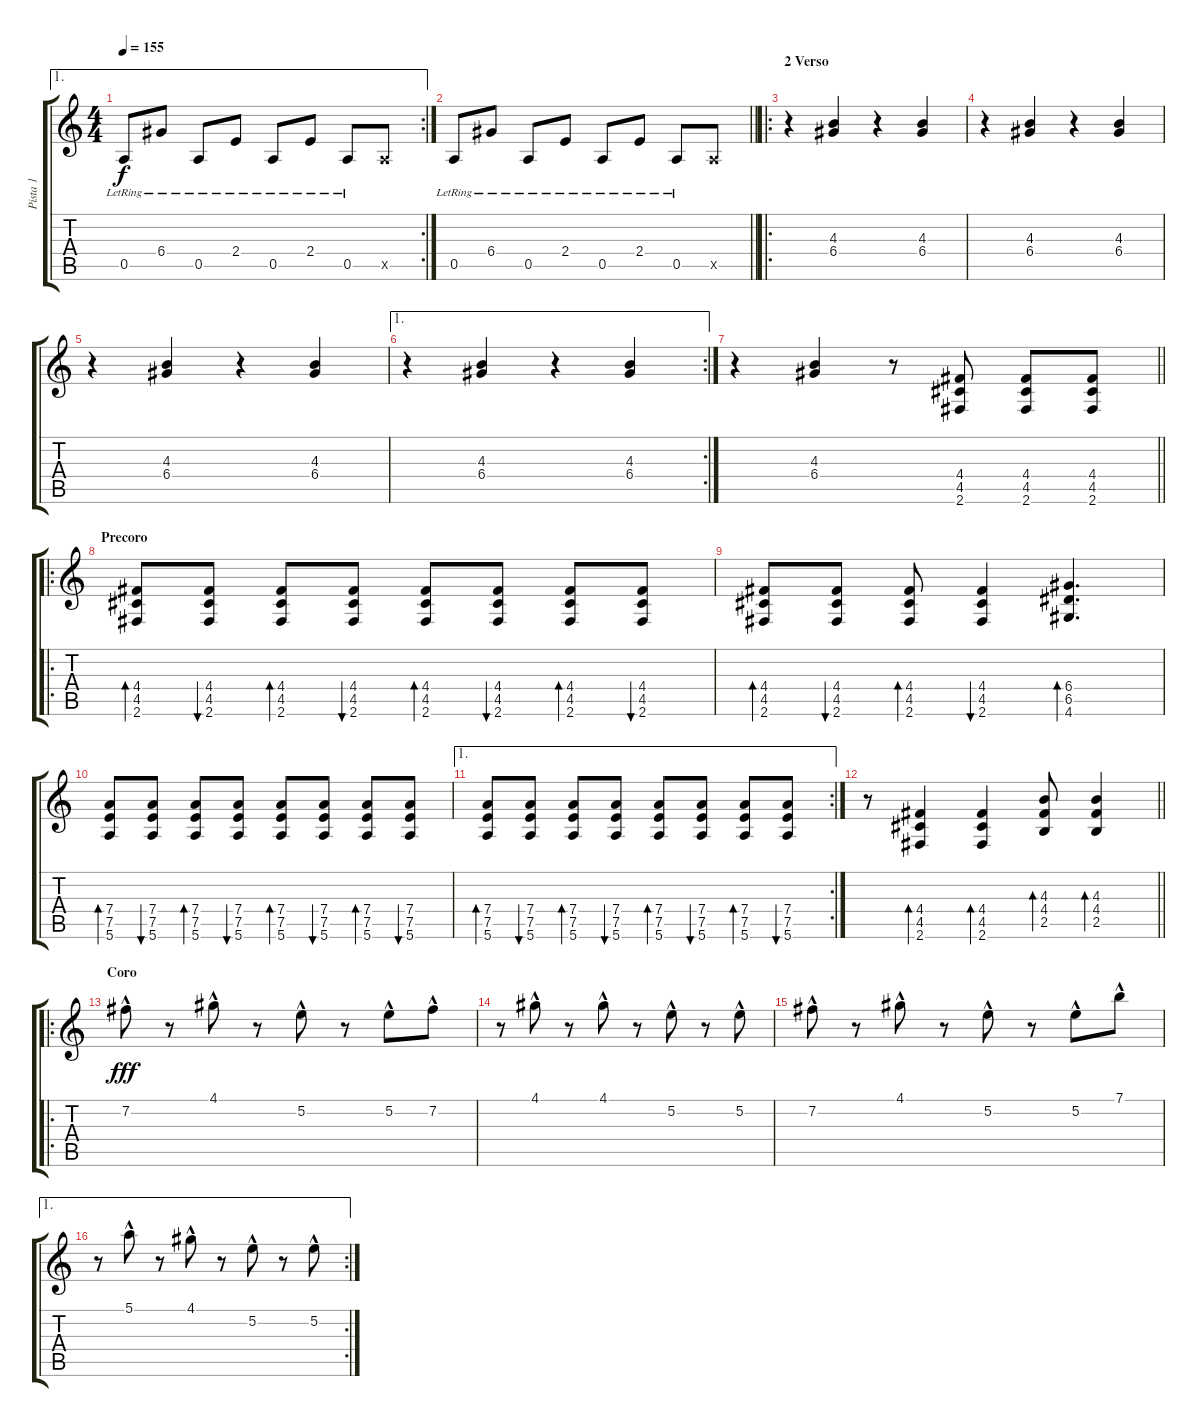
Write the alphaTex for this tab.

\track ("Pista 1" "Pista 1") {instrument electricguitarjazz}
\staff {score tabs}
\tuning (E4 B3 G3 D3 A2 E2) {hide}
\ae 1
\rc 2
\ts (4 4)
\tempo 155
\clef g2
\ks c
0.5{lr}.8{dy f} 6.4{lr}.8 0.5{lr}.8 2.4{lr}.8 0.5{lr}.8 2.4{lr}.8 0.5{lr}.8 0.5{x}.8 |
\barLineRight lightlight
0.5{lr}.8 6.4{lr}.8 0.5{lr}.8 2.4{lr}.8 0.5{lr}.8 2.4{lr}.8 0.5{lr}.8 0.5{x}.8 |
\ro
\section ("" "2 Verso")
r.4{volume 16 instrument overdrivenguitar} (4.3 6.4).4 r.4 (4.3 6.4).4 |
r.4 (4.3 6.4).4 r.4 (4.3 6.4).4 |
r.4 (4.3 6.4).4 r.4 (4.3 6.4).4 |
\ae 1
\rc 2
r.4 (4.3 6.4).4 r.4 (4.3 6.4).4 |
\barLineRight lightlight
r.4 (4.3 6.4).4 r.8 (4.4 4.5 2.6).8 (4.4 4.5 2.6).8 (4.4 4.5 2.6).8 |
\ro
\section ("" "Precoro")
(4.4 4.5 2.6).8{bd 60} (4.4 4.5 2.6).8{bu 60} (4.4 4.5 2.6).8{bd 60} (4.4 4.5 2.6).8{bu 60} (4.4 4.5 2.6).8{bd 60} (4.4 4.5 2.6).8{bu 60} (4.4 4.5 2.6).8{bd 60} (4.4 4.5 2.6).8{bu 60} |
(4.4 4.5 2.6).8{bd 60} (4.4 4.5 2.6).8{bu 60} (4.4 4.5 2.6).8{bd 60} (4.4 4.5 2.6).4{bu 60} (6.4 6.5 4.6).4{d bd 60} |
(7.4 7.5 5.6).8{bd 60} (7.4 7.5 5.6).8{bu 60} (7.4 7.5 5.6).8{bd 60} (7.4 7.5 5.6).8{bu 60} (7.4 7.5 5.6).8{bd 60} (7.4 7.5 5.6).8{bu 60} (7.4 7.5 5.6).8{bd 60} (7.4 7.5 5.6).8{bu 60} |
\ae 1
\rc 2
(7.4 7.5 5.6).8{bd 60} (7.4 7.5 5.6).8{bu 60} (7.4 7.5 5.6).8{bd 60} (7.4 7.5 5.6).8{bu 60} (7.4 7.5 5.6).8{bd 60} (7.4 7.5 5.6).8{bu 60} (7.4 7.5 5.6).8{bd 60} (7.4 7.5 5.6).8{bu 60} |
\barLineRight lightlight
r.8 (4.4 4.5 2.6).4{bd 60} (4.4 4.5 2.6).4{bd 60} (4.3 4.4 2.5).8{bd 60} (4.3 4.4 2.5).4{bd 60} |
\ro
\section ("" "Coro")
7.2{hac}.8{dy fff volume 12} r.8 4.1{hac}.8 r.8 5.2{hac}.8 r.8 5.2{hac}.8 7.2{hac}.8 |
r.8 4.1{hac}.8 r.8 4.1{hac}.8 r.8 5.2{hac}.8 r.8 5.2{hac}.8 |
7.2{hac}.8 r.8 4.1{hac}.8 r.8 5.2{hac}.8 r.8 5.2{hac}.8 7.1{hac}.8 |
\ae 1
\rc 2
r.8 5.1{hac}.8 r.8 4.1{hac}.8 r.8 5.2{hac}.8 r.8 5.2{hac}.8
